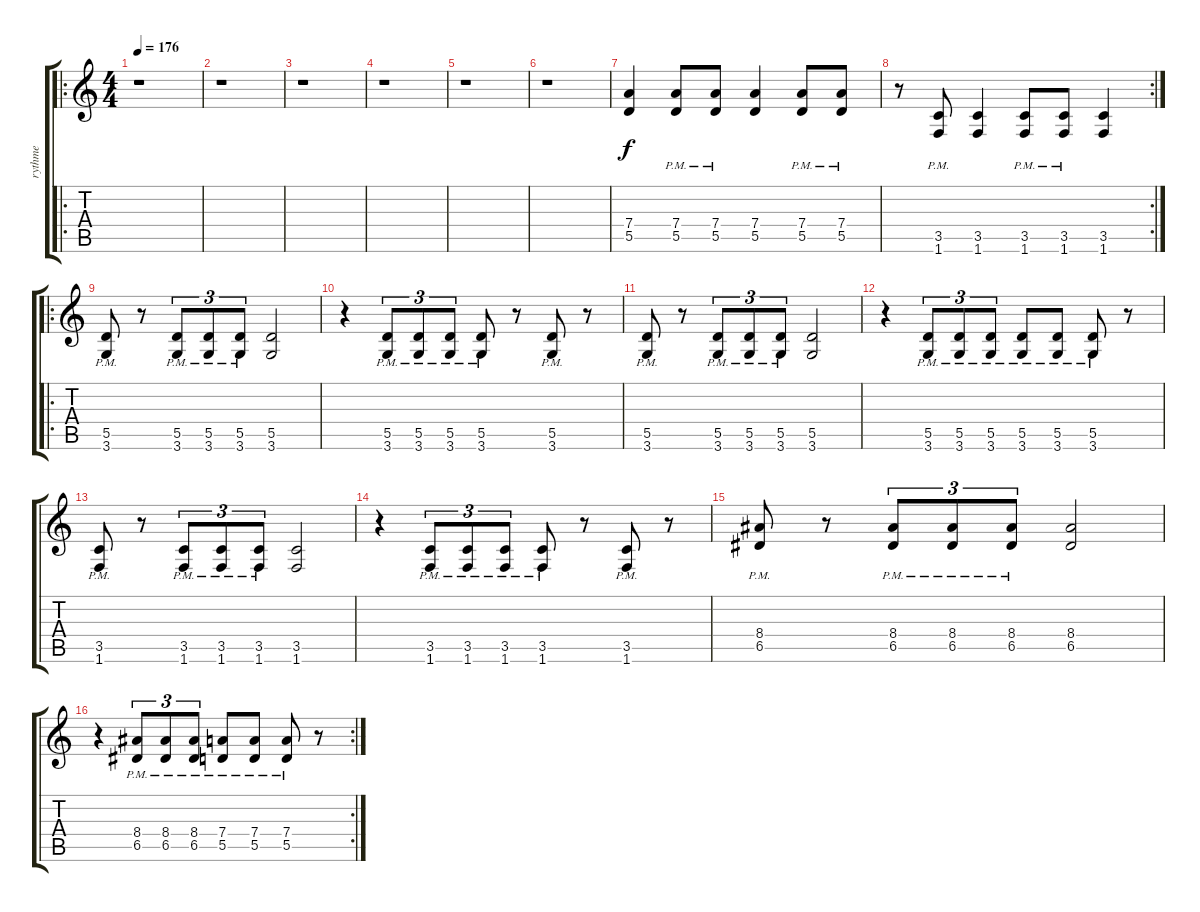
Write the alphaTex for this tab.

\track ("rythme" "rythme") {instrument distortionguitar}
\staff {score tabs}
\tuning (E4 B3 G3 D3 A2 E2) {hide}
\ro
\ts (4 4)
\tempo 176
\clef g2
\ks c
r.1{dy f instrument distortionguitar} |
r.1 |
r.1 |
r.1 |
r.1 |
r.1 |
(7.4 5.5).4 (7.4{pm} 5.5{pm}).8 (7.4{pm} 5.5{pm}).8 (7.4 5.5).4 (7.4{pm} 5.5{pm}).8 (7.4{pm} 5.5{pm}).8 |
\rc 2
r.8 (3.5{pm} 1.6{pm}).8 (3.5 1.6).4 (3.5{pm} 1.6{pm}).8 (3.5{pm} 1.6{pm}).8 (3.5 1.6).4 |
\ro
(5.5{pm} 3.6{pm}).8 r.8 (5.5{pm} 3.6{pm}).8{tu (3 2)} (5.5{pm} 3.6{pm}).8{tu (3 2)} (5.5{pm} 3.6{pm}).8{tu (3 2)} (5.5 3.6).2 |
r.4 (5.5{pm} 3.6{pm}).8{tu (3 2)} (5.5{pm} 3.6{pm}).8{tu (3 2)} (5.5{pm} 3.6{pm}).8{tu (3 2)} (5.5{pm} 3.6{pm}).8 r.8 (5.5{pm} 3.6{pm}).8 r.8 |
(5.5{pm} 3.6{pm}).8 r.8 (5.5{pm} 3.6{pm}).8{tu (3 2)} (5.5{pm} 3.6{pm}).8{tu (3 2)} (5.5{pm} 3.6{pm}).8{tu (3 2)} (5.5 3.6).2 |
r.4 (5.5{pm} 3.6{pm}).8{tu (3 2)} (5.5{pm} 3.6{pm}).8{tu (3 2)} (5.5{pm} 3.6{pm}).8{tu (3 2)} (5.5{pm} 3.6{pm}).8 (5.5{pm} 3.6{pm}).8 (5.5{pm} 3.6{pm}).8 r.8 |
(3.5{pm} 1.6{pm}).8 r.8 (3.5{pm} 1.6{pm}).8{tu (3 2)} (3.5{pm} 1.6{pm}).8{tu (3 2)} (3.5{pm} 1.6{pm}).8{tu (3 2)} (3.5 1.6).2 |
r.4 (3.5{pm} 1.6{pm}).8{tu (3 2)} (3.5{pm} 1.6{pm}).8{tu (3 2)} (3.5{pm} 1.6{pm}).8{tu (3 2)} (3.5{pm} 1.6{pm}).8 r.8 (3.5{pm} 1.6{pm}).8 r.8 |
(8.4{pm} 6.5{pm}).8 r.8 (8.4{pm} 6.5{pm}).8{tu (3 2)} (8.4{pm} 6.5{pm}).8{tu (3 2)} (8.4{pm} 6.5{pm}).8{tu (3 2)} (8.4 6.5).2 |
\rc 2
r.4 (8.4{pm} 6.5{pm}).8{tu (3 2)} (8.4{pm} 6.5{pm}).8{tu (3 2)} (8.4{pm} 6.5{pm}).8{tu (3 2)} (7.4{pm} 5.5{pm}).8 (7.4{pm} 5.5{pm}).8 (7.4{pm} 5.5{pm}).8 r.8
